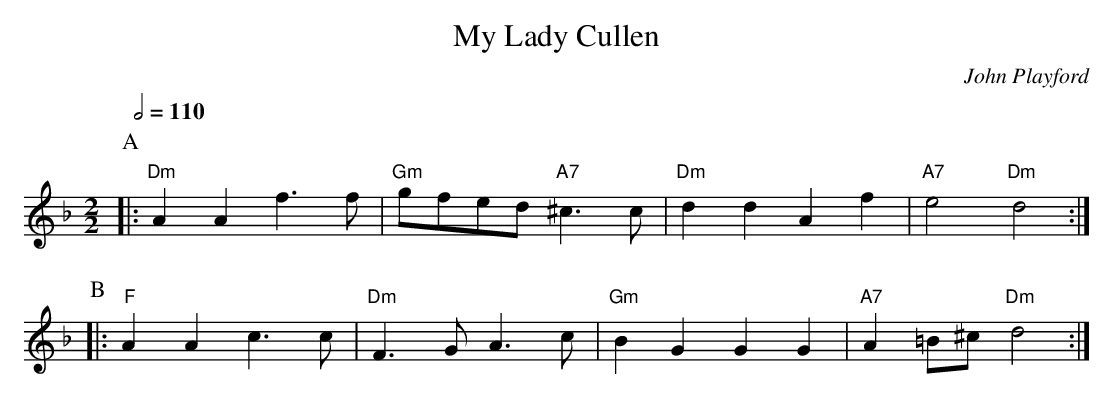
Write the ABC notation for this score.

X:1
T:My Lady Cullen
C:John Playford
Q:1/2=110
M:2/2
L:1/8
K:Dm
P:A
|: "Dm"A2A2 f3f | "Gm"gfed "A7"^c3c | "Dm"d2d2 A2f2 | "A7"e4 "Dm"d4 :|
P:B
|: "F"A2A2 c3c | "Dm"F3G A3c | "Gm"B2G2 G2G2 | "A7"A2=B^c "Dm"d4 :|
